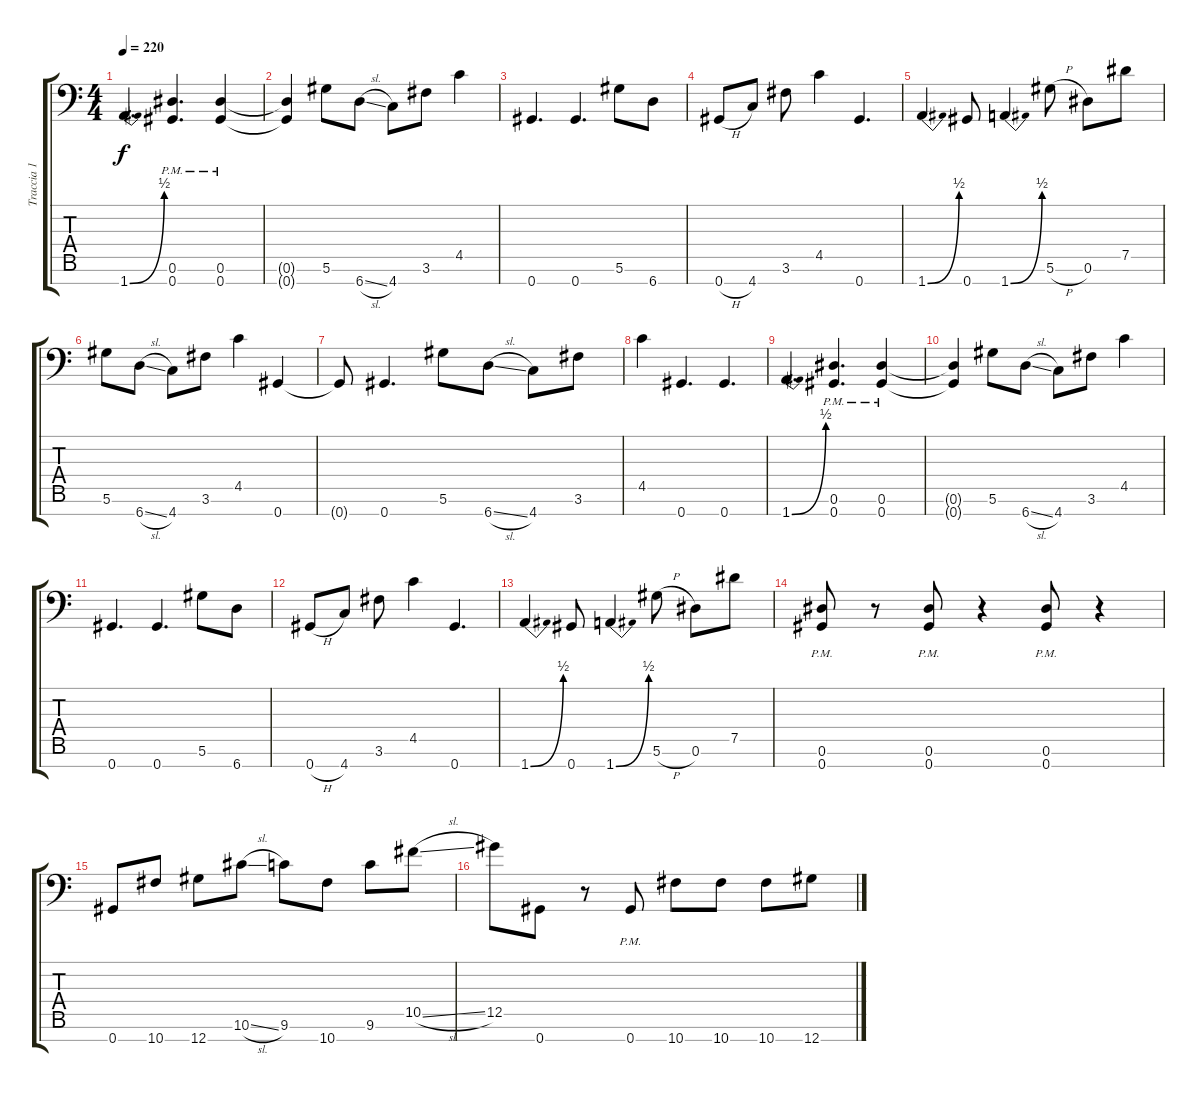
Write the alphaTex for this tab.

\track ("Traccia 1" "Traccia 1") {instrument distortionguitar}
\staff {score tabs}
\tuning (Eb4 Bb3 Gb3 Db3 Ab2 Eb2 Ab1) {hide}
\ts (4 4)
\tempo 220
\clef f4
\ks c
1.7{be (bend 0 0 60 2)}.4{d dy f} (0.6{pm} 0.7{pm}).4{d} (0.6{pm} 0.7{pm}).4 |
(0.6{t} 0.7{t}).4 5.6.8 6.7{sl}.8 4.7.8 3.6.8 4.5.4 |
0.7.4{d} 0.7.4{d} 5.6.8 6.7.8 |
0.7{h}.8 4.7.8 3.6.8 4.5.4 0.7.4{d} |
1.7{be (bend 0 0 60 2)}.4 0.7.8 1.7{be (bend 0 0 60 2)}.4 5.6{h}.8 0.6.8 7.5.8 |
5.6.8 6.7{sl}.8 4.7.8 3.6.8 4.5.4 0.7.4 |
0.7{t}.8 0.7.4{d} 5.6.8 6.7{sl}.8 4.7.8 3.6.8 |
4.5.4 0.7.4{d} 0.7.4{d} |
1.7{be (bend 0 0 60 2)}.4{d} (0.6{pm} 0.7{pm}).4{d} (0.6{pm} 0.7{pm}).4 |
(0.6{t} 0.7{t}).4 5.6.8 6.7{sl}.8 4.7.8 3.6.8 4.5.4 |
0.7.4{d} 0.7.4{d} 5.6.8 6.7.8 |
0.7{h}.8 4.7.8 3.6.8 4.5.4 0.7.4{d} |
1.7{be (bend 0 0 60 2)}.4 0.7.8 1.7{be (bend 0 0 60 2)}.4 5.6{h}.8 0.6.8 7.5.8 |
(0.6{pm} 0.7{pm}).8 r.8 (0.6{pm} 0.7{pm}).8 r.4 (0.6{pm} 0.7{pm}).8 r.4 |
0.7.8 10.7.8 12.7.8 10.6{sl}.8 9.6.8 10.7.8 9.6.8 10.5{sl}.8 |
12.5.8 0.7.8 r.8 0.7{pm}.8 10.7.8 10.7.8 10.7.8 12.7.8
